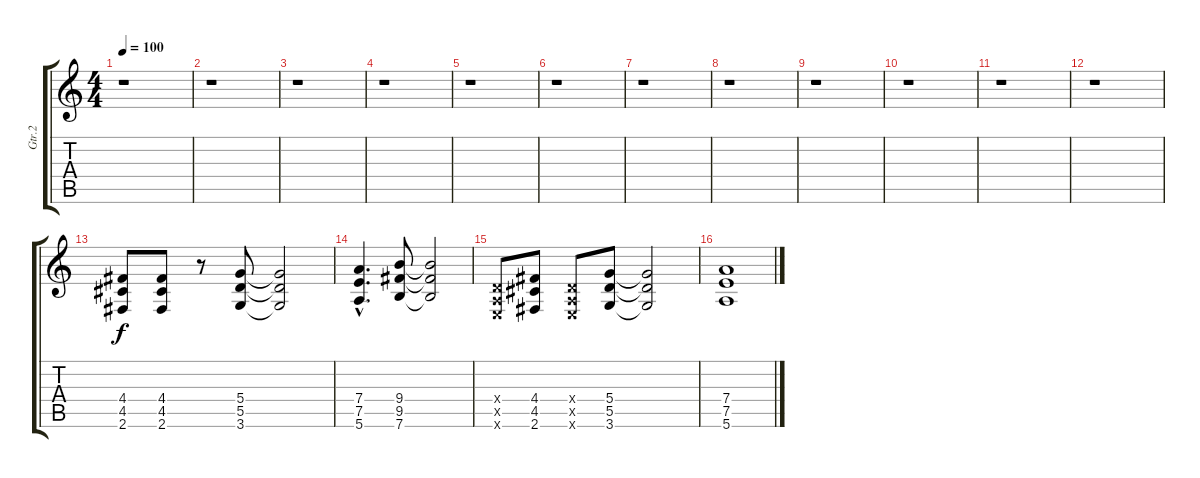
\track ("Gtr.2" "Gtr.2") {instrument overdrivenguitar}
\staff {score tabs}
\tuning (E4 B3 G3 D3 A2 E2) {hide}
\ts (4 4)
\tempo 100
\clef g2
\ks c
r.1{dy f instrument overdrivenguitar} |
r.1 |
r.1 |
r.1 |
r.1 |
r.1 |
r.1 |
r.1 |
r.1 |
r.1 |
r.1 |
r.1 |
(4.4 4.5 2.6).8 (4.4 4.5 2.6).8 r.8 (5.4 5.5 3.6).8 (5.4{t} 5.5{t} 3.6{t}).2 |
(7.4{hac} 7.5{hac} 5.6{hac}).4{d} (9.4 9.5 7.6).8 (9.4{t} 9.5{t} 7.6{t}).2 |
(0.4{x} 0.5{x} 0.6{x}).8 (4.4 4.5 2.6).8 (0.4{x} 0.5{x} 0.6{x}).8 (5.4 5.5 3.6).8 (5.4{t} 5.5{t} 3.6{t}).2 |
(7.4 7.5 5.6).1
